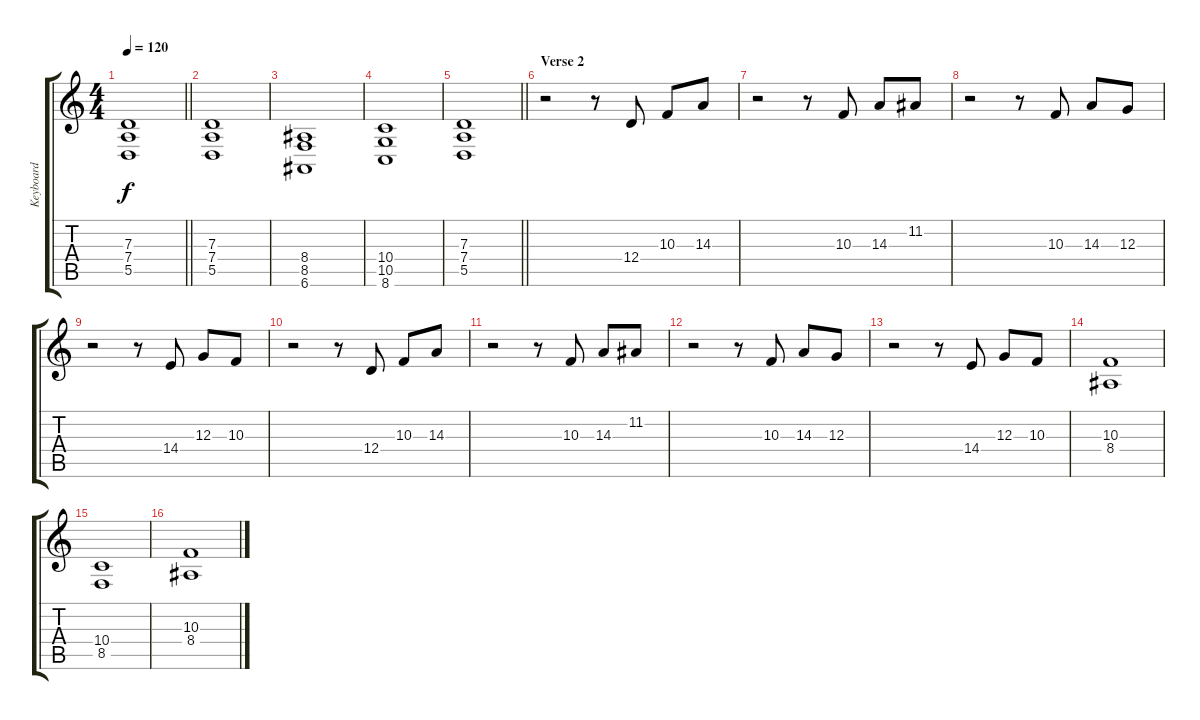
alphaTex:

\track ("Keyboard" "Keyboard") {instrument synthstrings1}
\staff {score tabs}
\tuning (E4 B3 G3 D3 A2 E2) {hide}
\ts (4 4)
\tempo 120
\clef g2
\barLineRight lightlight
\ks c
(7.3 7.4 5.5).1{dy f} |
(7.3 7.4 5.5).1 |
(8.4 8.5 6.6).1 |
(10.4 10.5 8.6).1 |
\barLineRight lightlight
(7.3 7.4 5.5).1 |
\section ("" "Verse 2")
r.2{volume 12} r.8 12.4.8 10.3.8 14.3.8 |
r.2 r.8 10.3.8 14.3.8 11.2.8 |
r.2 r.8 10.3.8 14.3.8 12.3.8 |
r.2 r.8 14.4.8 12.3.8 10.3.8 |
r.2 r.8 12.4.8 10.3.8 14.3.8 |
r.2 r.8 10.3.8 14.3.8 11.2.8 |
r.2 r.8 10.3.8 14.3.8 12.3.8 |
r.2 r.8 14.4.8 12.3.8 10.3.8 |
(10.3 8.4).1{volume 6} |
(10.4 8.5).1 |
(10.3 8.4).1
